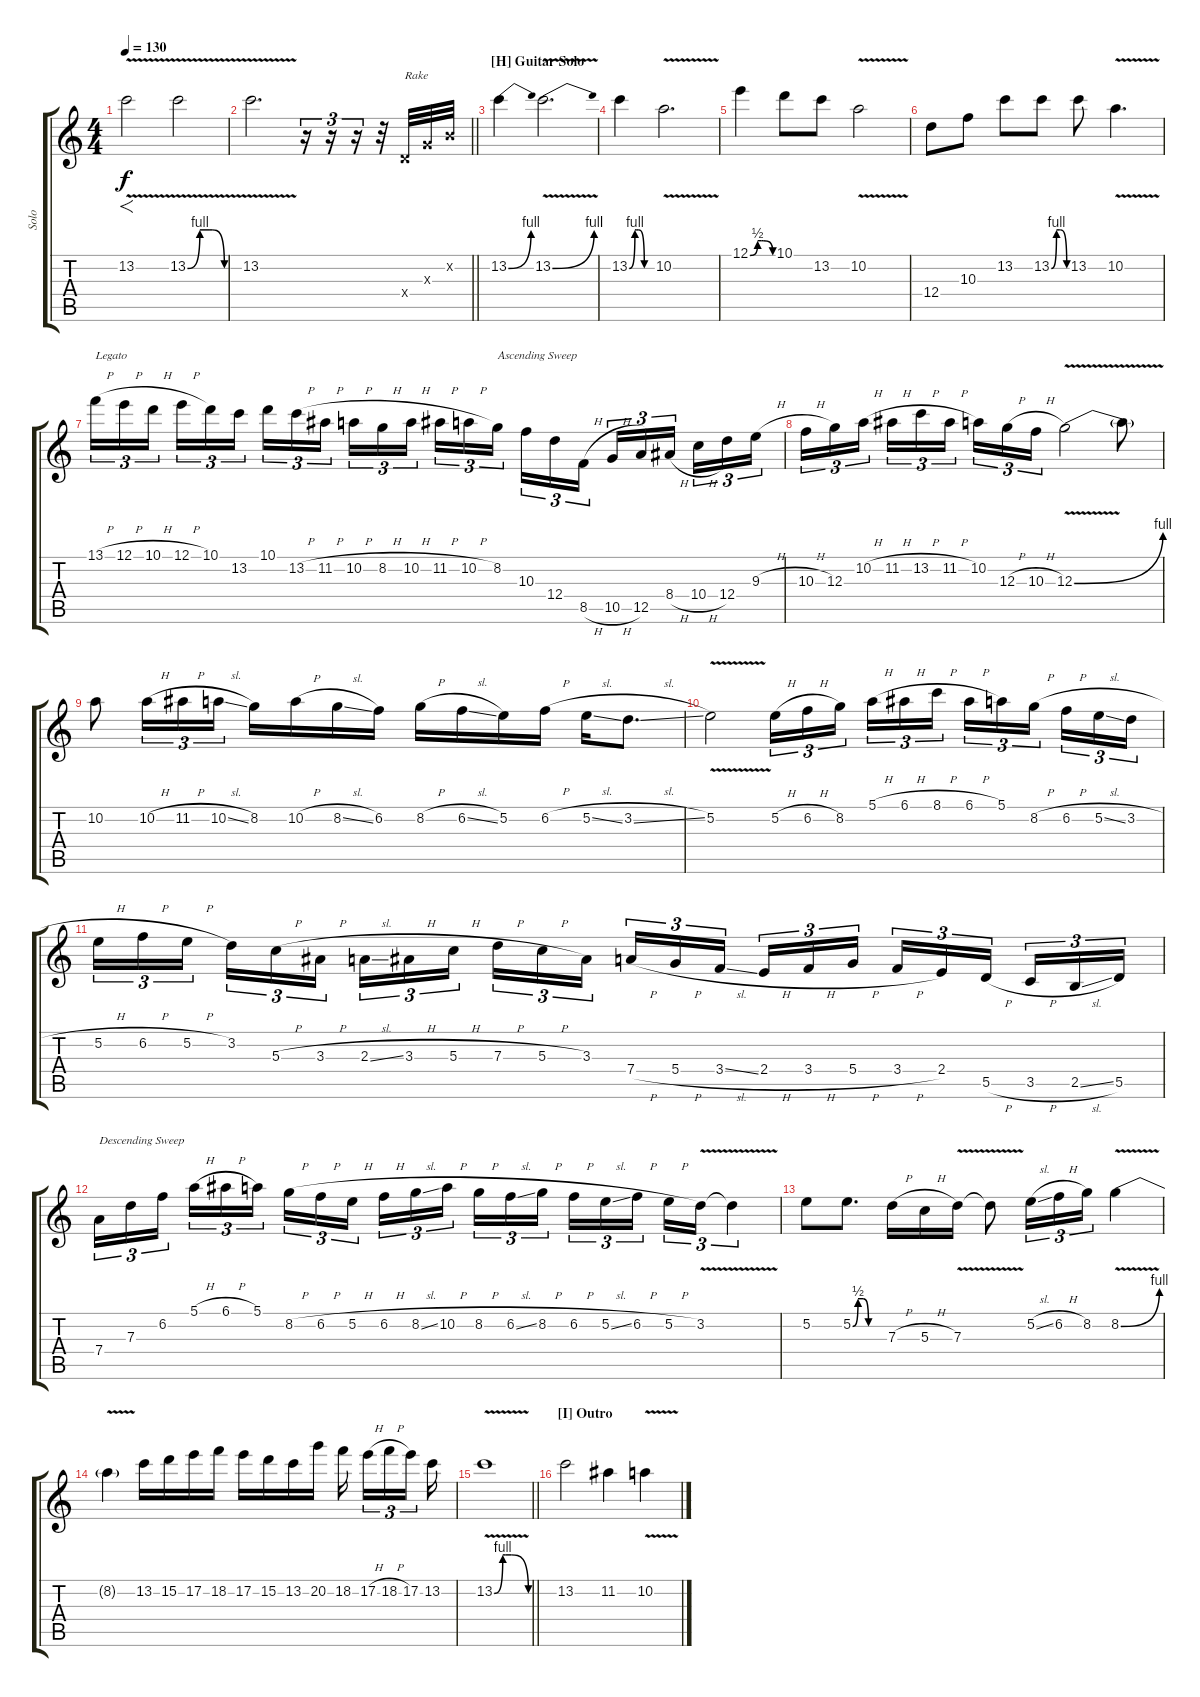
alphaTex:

\track ("Solo" "Solo") {instrument overdrivenguitar}
\staff {score tabs}
\tuning (E4 B3 G3 D3 A2 E2) {hide}
\ts (4 4)
\tempo 130
\clef g2
\ks c
13.2{v}.2{f dy f} 13.2{be (custom 0 0 20 4 30 4 35 4 40 4 60 0) v}.2 |
\barLineRight lightlight
13.2{v}.2{d} r.16{tu (3 2)} r.16{tu (3 2)} r.16{tu (3 2)} r.32 0.4{x}.32{txt "Rake"} 0.3{x}.32 0.2{x}.32 |
\section ("" "[H] Guitar Solo")
13.2{be (bend 0 0 60 4)}.4 13.2{be (bend 0 0 60 4) v}.2{d} |
13.2{be (custom 0 0 15 4 20 4 25 4 40 0 60 0)}.4 10.2{v}.2{d} |
12.1{be (custom 0 0 20 2 30 2 35 2 60 0)}.4 10.1.8 13.2.8 10.2{v}.2 |
12.4.8 10.3.8 13.2.8 13.2{be (custom 0 0 20 4 30 4 35 4 60 0)}.8 13.2.8 10.2{v}.4{d} |
13.1{h}.16{tu (3 2) txt "Legato"} 12.1{h}.16{tu (3 2)} 10.1{h}.16{tu (3 2) beam splitsecondary} 12.1{h}.16{tu (3 2)} 10.1.16{tu (3 2)} 13.2.16{tu (3 2)} 10.1.16{tu (3 2)} 13.2{h}.16{tu (3 2)} 11.2{h}.16{tu (3 2) beam splitsecondary} 10.2{h}.16{tu (3 2)} 8.2{h}.16{tu (3 2)} 10.2{h}.16{tu (3 2)} 11.2{h}.16{tu (3 2)} 10.2{h}.16{tu (3 2)} 8.2.16{tu (3 2) txt "Ascending Sweep" beam splitsecondary} 10.3.16{tu (3 2)} 12.4.16{tu (3 2)} 8.5{h}.16{tu (3 2)} 10.5{h}.16{tu (3 2)} 12.5.16{tu (3 2)} 8.4{h}.16{tu (3 2) beam splitsecondary} 10.4{h}.16{tu (3 2)} 12.4.16{tu (3 2)} 9.3{h}.16{tu (3 2)} |
10.3{h}.16{tu (3 2)} 12.3.16{tu (3 2)} 10.2{h}.16{tu (3 2) beam splitsecondary} 11.2{h}.16{tu (3 2)} 13.2{h}.16{tu (3 2)} 11.2{h}.16{tu (3 2)} 10.2.16{tu (3 2)} 12.3{h}.16{tu (3 2)} 10.3{h}.16{tu (3 2)} 12.3{be (bend 0 0 60 4) v}.2 12.3{t}.8 |
10.2.8 10.2{h}.16{tu (3 2)} 11.2{h}.16{tu (3 2)} 10.2{sl}.16{tu (3 2)} 8.2.16 10.2{h}.16 8.2{sl}.16 6.2.16 8.2{h}.16 6.2{sl}.16 5.2.16 6.2{h}.16 5.2{sl}.16 3.2{sl}.8{d} |
5.2{v}.2 5.2{h}.16{tu (3 2)} 6.2{h}.16{tu (3 2)} 8.2.16{tu (3 2) beam splitsecondary} 5.1{h}.16{tu (3 2)} 6.1{h}.16{tu (3 2)} 8.1{h}.16{tu (3 2)} 6.1{h}.16{tu (3 2)} 5.1.16{tu (3 2)} 8.2{h}.16{tu (3 2) beam splitsecondary} 6.2{h}.16{tu (3 2)} 5.2{sl}.16{tu (3 2)} 3.2{h}.16{tu (3 2)} |
5.2{h}.16{tu (3 2)} 6.2{h}.16{tu (3 2)} 5.2{h}.16{tu (3 2) beam splitsecondary} 3.2.16{tu (3 2)} 5.3{h}.16{tu (3 2)} 3.3{h}.16{tu (3 2)} 2.3{sl}.16{tu (3 2)} 3.3{h}.16{tu (3 2)} 5.3{h}.16{tu (3 2) beam splitsecondary} 7.3{h}.16{tu (3 2)} 5.3{h}.16{tu (3 2)} 3.3.16{tu (3 2)} 7.4{h}.16{tu (3 2)} 5.4{h}.16{tu (3 2)} 3.4{sl}.16{tu (3 2) beam splitsecondary} 2.4{h}.16{tu (3 2)} 3.4{h}.16{tu (3 2)} 5.4{h}.16{tu (3 2)} 3.4{h}.16{tu (3 2)} 2.4.16{tu (3 2)} 5.5{h}.16{tu (3 2) beam splitsecondary} 3.5{h}.16{tu (3 2)} 2.5{sl}.16{tu (3 2)} 5.5.16{tu (3 2)} |
7.4.16{tu (3 2) txt "Descending Sweep"} 7.3.16{tu (3 2)} 6.2.16{tu (3 2) beam splitsecondary} 5.1{h}.16{tu (3 2)} 6.1{h}.16{tu (3 2)} 5.1.16{tu (3 2)} 8.2{h}.16{tu (3 2)} 6.2{h}.16{tu (3 2)} 5.2{h}.16{tu (3 2) beam splitsecondary} 6.2{h}.16{tu (3 2)} 8.2{sl}.16{tu (3 2)} 10.2{h}.16{tu (3 2)} 8.2{h}.16{tu (3 2)} 6.2{sl}.16{tu (3 2)} 8.2{h}.16{tu (3 2) beam splitsecondary} 6.2{h}.16{tu (3 2)} 5.2{sl}.16{tu (3 2)} 6.2{h}.16{tu (3 2)} 5.2{h}.16{tu (3 2)} 3.2{v}.16{tu (3 2)} 3.2{t}.4{tu (3 2)} |
5.2.8 5.2{be (custom 0 0 10 2 20 2 30 0 60 0)}.8{d} 7.3{h}.16 5.3{h}.16 7.3{v}.16 7.3{t}.8 5.2{sl}.16{tu (3 2)} 6.2{h}.16{tu (3 2)} 8.2.16{tu (3 2)} 8.2{be (bend 0 0 60 4) v}.4 |
8.2{t}.4 13.2.16 15.2.16 17.2.16 18.2.16 17.2.16 15.2.16 13.2.16 20.2.16 18.2.16{beam splitsecondary} 17.2{h}.16{tu (3 2)} 18.2{h}.16{tu (3 2)} 17.2.16{tu (3 2) beam splitsecondary} 13.2.16 |
\barLineRight lightlight
13.2{be (custom 0 0 15 4 20 4 30 4 60 0) v}.1 |
\section ("" "[I] Outro ")
13.2.2 11.2.4 10.2{v}.4
